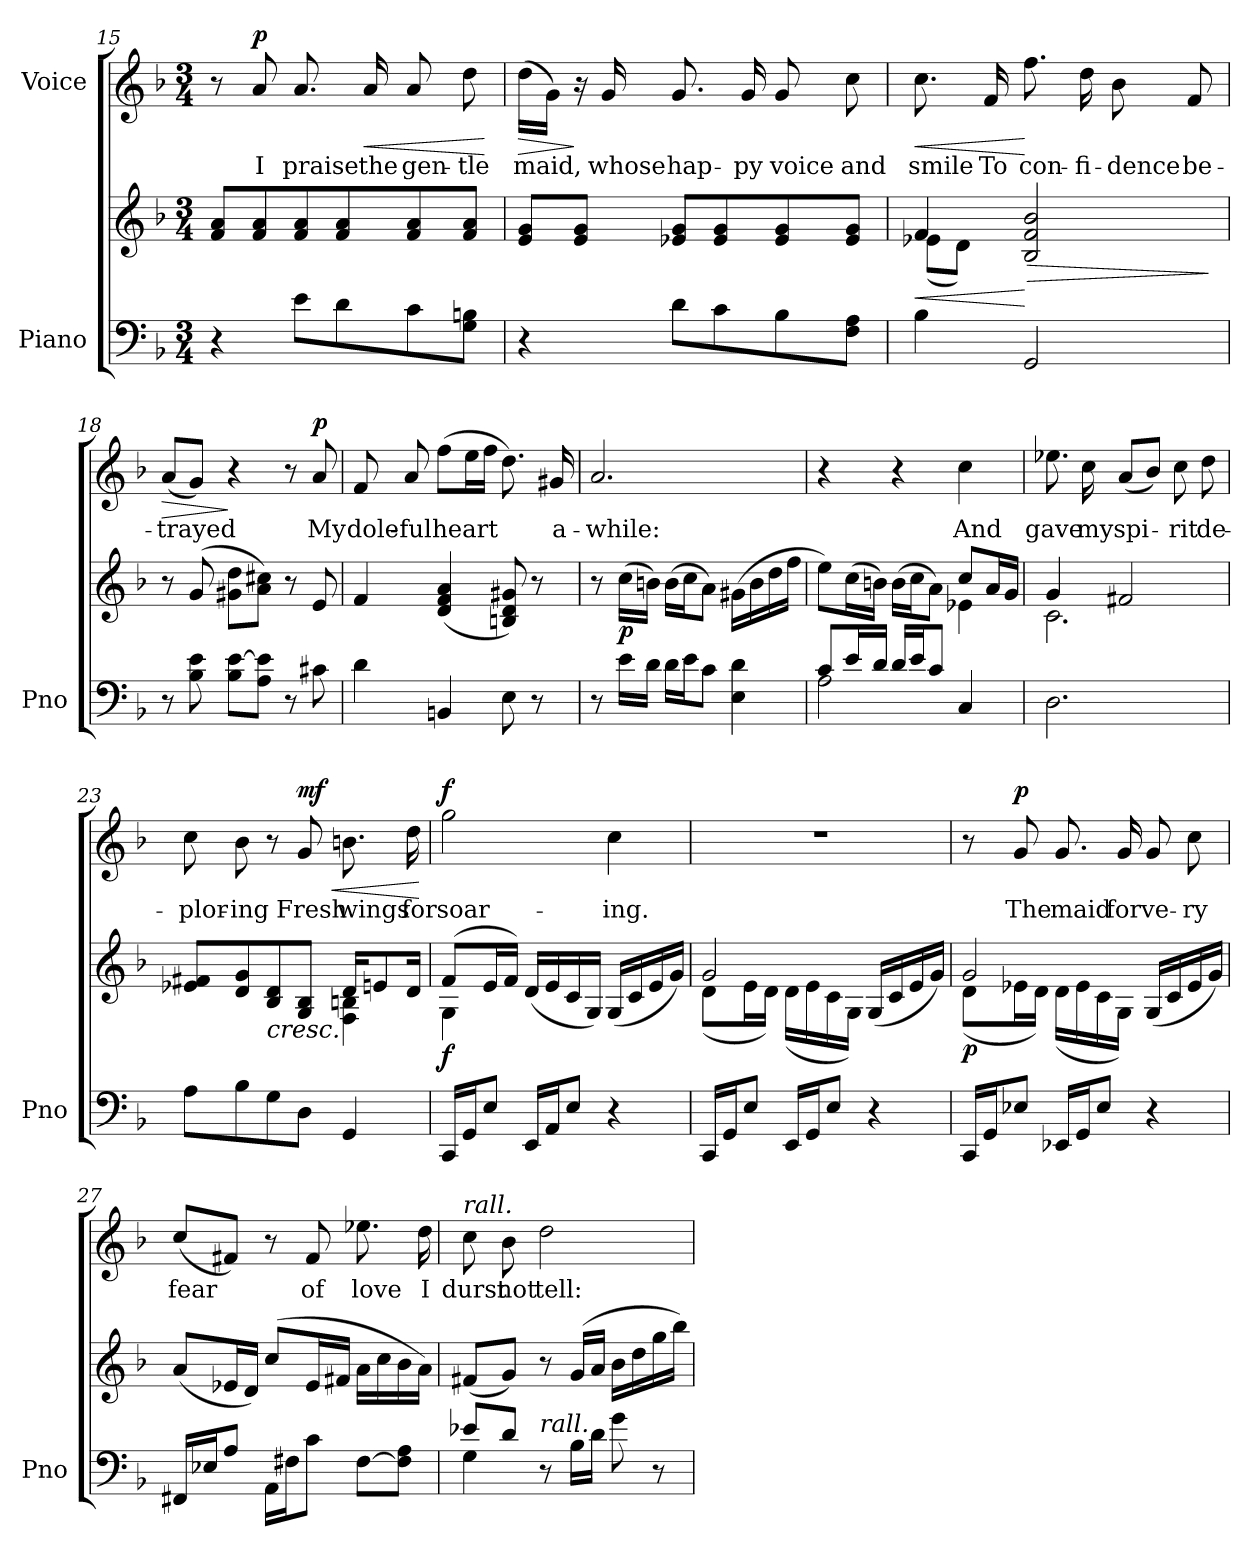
**kern	**kern	**dynam	**kern	**text	**dynam
*part2	*part2	*part2	*part1	*part1	*part1
*staff3	*staff2	*staff2/3	*staff1	*staff1	*staff1
*I"Piano	*	*	*I"Voice	*	*
*I'Pno	*	*	*	*	*
*clefF4	*clefG2	*	*clefG2	*	*
*k[b-]	*k[b-]	*	*k[b-]	*	*
*M3/4	*M3/4	*	*M3/4	*	*
=15	=15	=15	=15	=15	=15
4r	8f/ 8a/L	.	8r	.	.
!	!	!	!	!LO:LY:b	!LO:DY:a
.	8f/ 8a/	.	8a/	I	p
!	!	!	!	!LO:LY:b	!
8e\L	8f/ 8a/	.	8.a/	praise	.
8d\	8f/ 8a/	.	.	.	.
!	!	!	!	!LO:LY:b	!LO:HP:b
.	.	.	16a/	the	<
!	!	!	!	!LO:LY:b	!
8c\	8f/ 8a/	.	8a/	gen-	.
!	!	!	!	!LO:LY:b	!
8G\ 8Bn\J	8f/ 8a/J	.	8dd\	-tle	.
.	.	.	.	.	[
=16	=16	=16	=16	=16	=16
!	!	!	!	!LO:LY:b	!LO:HP:b
4r	8e/ 8g/L	.	(>16dd\LL	maid,	>
.	.	.	16g\JJ)	.	.
.	8e/ 8g/J	.	16r	.	]
!	!	!	!	!LO:LY:b	!
.	.	.	16g/	whose	.
!	!	!	!	!LO:LY:b	!
8d\L	8e-X/ 8g/L	.	8.g/	hap-	.
8c\	8e-/ 8g/	.	.	.	.
!	!	!	!	!LO:LY:b	!
.	.	.	16g/	-py	.
!	!	!	!	!LO:LY:b	!
8B-\	8e-/ 8g/	.	8g/	voice	.
!	!	!	!	!LO:LY:b	!
8F\ 8A\J	8e-/ 8g/J	.	8cc\	and	.
!!LO:LB:g=z
=17	=17	=17	=17	=17	=17
!	!	!LO:HP:b	!	!LO:LY:b	!LO:HP:b
*	*^	*	*	*	*
4B-\	4f/	(<8e-X\L	<	8.cc\	smile	<
.	.	8d\J)	.	.	.	.
!	!	!	!	!	!LO:LY:b	!
.	.	.	.	16f/	To	.
!	!	!	!LO:HP:n=1:b	!	!LO:LY:b	!
2GG/	2B-/ 2f/ 2b-/	2ryy	[ >	8.ff\	con-	[
!	!	!	!	!	!LO:LY:b	!
.	.	.	.	16dd\	-fi-	.
!	!	!	!	!	!LO:LY:b	!
.	.	.	.	8b-\	-dence	.
!	!	!	!	!	!LO:LY:b	!
.	.	.	.	8f/	be-	.
*	*v	*v	*	*	*	*
.	.	]	.	.	.
=18	=18	=18	=18	=18	=18
!	!	!	!	!LO:LY:b	!LO:HP:b
8r	8r	.	(<8a/L	-trayed	>
8B-\ 8e\	(>8g/	.	8g/J)	.	.
8B-\ [8e\L	8g#X\ 8dd\L	.	4r	.	]
8A\ 8e\]J	8a\ 8cc#X\J)	.	.	.	.
8r	8r	.	8r	.	.
!	!	!	!	!LO:LY:b	!LO:DY:a
8c#X\	8e/	.	8a/	My	p
=19	=19	=19	=19	=19	=19
!	!	!	!	!LO:LY:b	!
4d\	4f/	.	8f/	dole-	.
!	!	!	!	!LO:LY:b	!
.	.	.	8a/	-ful	.
!	!	!	!	!LO:LY:b	!
4BBn/	(<4d/ 4f/ 4a/	.	(>8ff\L	heart	.
.	.	.	16ee\L	.	.
.	.	.	16ff\JJ	.	.
8E\	8Bn/ 8d/ 8g#X/)	.	8.dd\)	.	.
8r	8r	.	.	.	.
!	!	!	!	!LO:LY:b	!
.	.	.	16g#X/	a-	.
!!LO:LB:g=z
=20	=20	=20	=20	=20	=20
!	!	!	!	!LO:LY:b	!
8r	8r	.	2.a/	-while:	.
!	!	!LO:DY:b	!	!	!
16e\LL	(>16cc\LL	p	.	.	.
16d\JJ	16bn\JJ)	.	.	.	.
16d\LL	(>16b\LL	.	.	.	.
16e\J	16cc\J	.	.	.	.
8c\J	8a\J)	.	.	.	.
4E\ 4d\	(>16g#X\LL	.	.	.	.
.	16b\	.	.	.	.
.	16dd\	.	.	.	.
.	16ff\JJ	.	.	.	.
=21	=21	=21	=21	=21	=21
*^	*^	*	*	*	*
8c/L	2A\	8ee\L)	2ryy	.	4r	.	.
16e/L	.	(>16cc\L	.	.	.	.	.
16d/JJ	.	16bn\JJ)	.	.	.	.	.
16d/LL	.	(>16b\LL	.	.	4r	.	.
16e/J	.	16cc\J	.	.	.	.	.
8c/J	.	8a\J)	.	.	.	.	.
!	!	!	!	!	!	!LO:LY:b	!
4C/	4ryy	8cc/L	4e-X\	.	4cc\	And	.
.	.	16a/L	.	.	.	.	.
.	.	16g/JJ	.	.	.	.	.
*v	*v	*	*	*	*	*	*
=22	=22	=22	=22	=22	=22	=22
!	!	!	!	!	!LO:LY:b	!
2.D\	4g/	2.c\	.	8.ee-X\	gave	.
!	!	!	!	!	!LO:LY:b	!
.	.	.	.	16cc\	my	.
!	!	!	!	!	!LO:LY:b	!
.	2f#X/	.	.	(<8a/L	spi-	.
.	.	.	.	8b-/J)	.	.
!	!	!	!	!	!LO:LY:b	!
.	.	.	.	8cc\	-rit	.
!	!	!	!	!	!LO:LY:b	!
.	.	.	.	8dd\	de-	.
!!LO:LB:g=z
=23	=23	=23	=23	=23	=23	=23
!	!	!	!	!	!LO:LY:b	!
8A\L	8e-X/ 8f#X/L	2ryy	.	8cc\	-plor-	.
!	!	!	!	!	!LO:LY:b	!
8B-\	8d/ 8g/	.	.	8b-\	-ing	.
!	!LO:TX:b:i:t=cresc.	!	!	!	!	!
8G\	8B-/ 8d/	.	.	8r	.	.
!	!	!	!	!	!LO:LY:b	!LO:HP:b
!	!	!	!	!	!	!LO:DY:n=1:a
8D\J	8G/ 8B-/J	.	.	8g/	Fresh	< mf
!	!	!	!	!	!LO:LY:b	!
4GG/	16d/KL	4F\ 4Bn\	.	8.bn\	wings	.
.	8en/	.	.	.	.	.
!	!	!	!	!	!LO:LY:b	!
.	16d/Jk	.	.	16dd\	for	.
*	*v	*v	*	*	*	*
.	.	.	.	.	[
=24	=24	=24	=24	=24	=24
*	*^	*	*	*	*
!	!	!	!LO:DY:b	!	!LO:LY:b	!LO:DY:a
16CC/LL	(>8f/L	4G\	f	2gg\	soar-	f
16GG/J	.	.	.	.	.	.
8E/J	16e/L	.	.	.	.	.
.	16f/JJ)	.	.	.	.	.
16EE/LL	(<16d/LL	2ryy	.	.	.	.
16AA/J	16e/	.	.	.	.	.
8E/J	16c/	.	.	.	.	.
.	16G/JJ)	.	.	.	.	.
!	!	!	!	!	!LO:LY:b	!
4r	(<16G/LL	.	.	4cc\	-ing.	.
.	16c/	.	.	.	.	.
.	16e/	.	.	.	.	.
.	16g/JJ)	.	.	.	.	.
=25	=25	=25	=25	=25	=25	=25
16CC/LL	2g/	(<8d\L	.	2.r	.	.
16GG/J	.	.	.	.	.	.
8E/J	.	16e\L	.	.	.	.
.	.	16d\JJ)	.	.	.	.
16EE/LL	.	(<16d\LL	.	.	.	.
16GG/J	.	16e\	.	.	.	.
8E/J	.	16c\	.	.	.	.
.	.	16G\JJ)	.	.	.	.
4r	(<16G/LL	4ryy	.	.	.	.
.	16c/	.	.	.	.	.
.	16e/	.	.	.	.	.
.	16g/JJ)	.	.	.	.	.
!!LO:PB:g=z
=26	=26	=26	=26	=26	=26	=26
!	!	!	!LO:DY:b	!	!	!
16CC/LL	2g/	(<8d\L	p	8r	.	.
16GG/J	.	.	.	.	.	.
!	!	!	!	!	!LO:LY:b	!LO:DY:a
8E-X/J	.	16e-X\L	.	8g/	The	p
.	.	16d\JJ)	.	.	.	.
!	!	!	!	!	!LO:LY:b	!
16EE-X/LL	.	(<16d\LL	.	8.g/	maid	.
16GG/J	.	16e-\	.	.	.	.
8E-/J	.	16c\	.	.	.	.
!	!	!	!	!	!LO:LY:b	!
.	.	16G\JJ)	.	16g/	for	.
!	!	!	!	!	!LO:LY:b	!
4r	(<16G/LL	4ryy	.	8g/	ve-	.
.	16c/	.	.	.	.	.
!	!	!	!	!	!LO:LY:b	!
.	16e-/	.	.	8cc\	-ry	.
.	16g/JJ)	.	.	.	.	.
*	*v	*v	*	*	*	*
=27	=27	=27	=27	=27	=27
!	!	!	!	!LO:LY:b	!
16FF#X/LL	(<8a/L	.	(<8cc/L	fear	.
16E-X/J	.	.	.	.	.
8A/J	16e-X/L	.	8f#X/J)	.	.
.	16d/JJ)	.	.	.	.
16AA\LL	(>8cc/L	.	8r	.	.
16F#X\J	.	.	.	.	.
!	!	!	!	!LO:LY:b	!
8c\J	16e-/L	.	8f#/	of	.
.	16f#X/JJ	.	.	.	.
!	!	!	!	!LO:LY:b	!
[8F#\L	16a\LL	.	8.ee-X\	love	.
.	16cc\	.	.	.	.
8F#\] 8A\J	16b-\	.	.	.	.
!	!	!	!	!LO:LY:b	!
.	16a\JJ)	.	16dd\	I	.
=28	=28	=28	=28	=28	=28
*^	*	*	*	*	*
!	!	!	!	!LO:TX:a:i:t=rall.	!	!
!	!	!	!	!	!LO:LY:b	!
8e-X/L	4G\	(<8f#X/L	.	8cc\	durst	.
!	!	!	!	!	!LO:LY:b	!
8d/J	.	8g/J)	.	8b-\	not	.
!LO:TX:a:i:t=rall.	!	!	!	!	!	!
!	!	!	!	!	!LO:LY:b	!
8r	2ryy	8r	.	2dd\	tell:	.
16B-\LL	.	(>16g/LL	.	.	.	.
16d\JJ	.	16a/JJ	.	.	.	.
8g\	.	16b-\LL	.	.	.	.
.	.	16dd\	.	.	.	.
8r	.	16gg\	.	.	.	.
.	.	16bb-\JJ)	.	.	.	.
*v	*v	*	*	*	*	*
=	=	=	=	=	=
*-	*-	*-	*-	*-	*-
